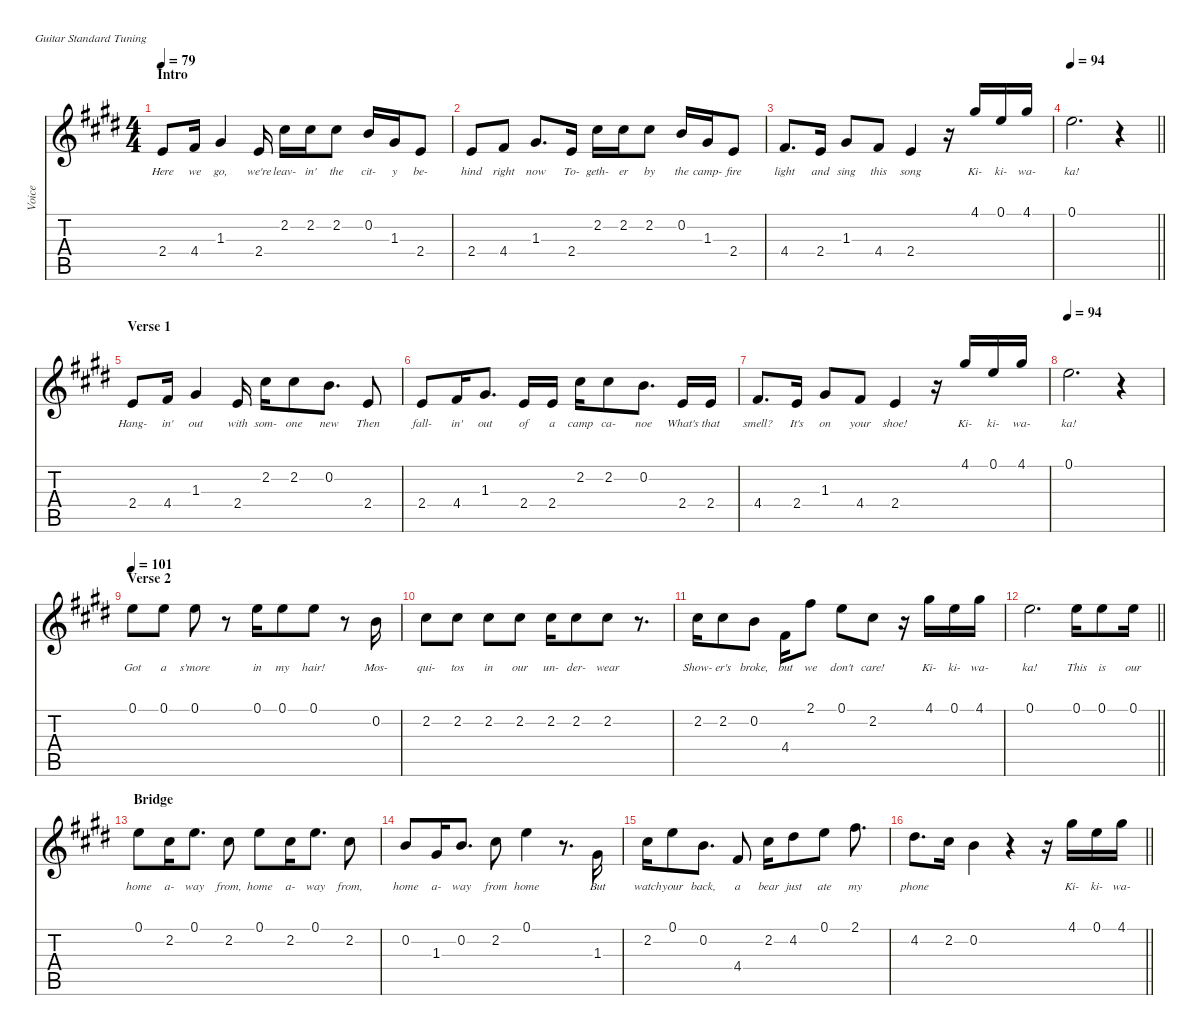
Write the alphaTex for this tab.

\defaultSystemsLayout 4
\hideDynamics
\bracketExtendMode nobrackets
\otherSystemsTrackNameOrientation horizontal
\track ("Voice" "Voice") {defaultSystemsLayout 4 instrument acousticguitarsteel}
\staff {score tabs}
\tuning (E4 B3 G3 D3 A2 E2)
\ts (4 4)
\section ("" "Intro")
\tempo 79
\clef g2
\ks e
2.4{acc forcenatural}.8{lyrics (0 "Here") lyrics (1 "") lyrics (2 "") lyrics (3 "") lyrics (4 "") dy mf instrument acousticguitarsteel beam Up} 4.4{acc #}.16{lyrics (0 "we") lyrics (1 "") lyrics (2 "") lyrics (3 "") lyrics (4 "") beam Up} 1.3{acc #}.4{lyrics (0 "go,") lyrics (1 "") lyrics (2 "") lyrics (3 "") lyrics (4 "") beam Up} 2.4{acc forcenatural}.16{lyrics (0 "we're") lyrics (1 "") lyrics (2 "") lyrics (3 "") lyrics (4 "") beam Up} 2.2{acc #}.16{lyrics (0 "leav-") lyrics (1 "") lyrics (2 "") lyrics (3 "") lyrics (4 "") beam Down} 2.2{acc #}.16{lyrics (0 "in'") lyrics (1 "") lyrics (2 "") lyrics (3 "") lyrics (4 "") beam Down} 2.2{acc #}.8{lyrics (0 "the") lyrics (1 "") lyrics (2 "") lyrics (3 "") lyrics (4 "") beam Down} 0.2{acc forcenatural}.16{lyrics (0 "cit-") lyrics (1 "") lyrics (2 "") lyrics (3 "") lyrics (4 "") beam Up} 1.3{acc #}.16{lyrics (0 "y") lyrics (1 "") lyrics (2 "") lyrics (3 "") lyrics (4 "") beam Up} 2.4{acc forcenatural}.8{lyrics (0 "be-") lyrics (1 "") lyrics (2 "") lyrics (3 "") lyrics (4 "") beam Up} |
2.4{acc forcenatural}.8{lyrics (0 "hind") lyrics (1 "") lyrics (2 "") lyrics (3 "") lyrics (4 "") beam Up} 4.4{acc #}.8{lyrics (0 "right") lyrics (1 "") lyrics (2 "") lyrics (3 "") lyrics (4 "") beam Up} 1.3{acc #}.8{d lyrics (0 "now") lyrics (1 "") lyrics (2 "") lyrics (3 "") lyrics (4 "") beam Up} 2.4{acc forcenatural}.16{lyrics (0 "To-") lyrics (1 "") lyrics (2 "") lyrics (3 "") lyrics (4 "") beam Up} 2.2{acc #}.16{lyrics (0 "geth-") lyrics (1 "") lyrics (2 "") lyrics (3 "") lyrics (4 "") beam Down} 2.2{acc #}.16{lyrics (0 "er") lyrics (1 "") lyrics (2 "") lyrics (3 "") lyrics (4 "") beam Down} 2.2{acc #}.8{lyrics (0 "by") lyrics (1 "") lyrics (2 "") lyrics (3 "") lyrics (4 "") beam Down} 0.2{acc forcenatural}.16{lyrics (0 "the") lyrics (1 "") lyrics (2 "") lyrics (3 "") lyrics (4 "") beam Up} 1.3{acc #}.16{lyrics (0 "camp-") lyrics (1 "") lyrics (2 "") lyrics (3 "") lyrics (4 "") beam Up} 2.4{acc forcenatural}.8{lyrics (0 "fire") lyrics (1 "") lyrics (2 "") lyrics (3 "") lyrics (4 "") beam Up} |
4.4{acc #}.8{d lyrics (0 "light") lyrics (1 "") lyrics (2 "") lyrics (3 "") lyrics (4 "") beam Up} 2.4{acc forcenatural}.16{lyrics (0 "and") lyrics (1 "") lyrics (2 "") lyrics (3 "") lyrics (4 "") beam Up} 1.3{acc #}.8{lyrics (0 "sing") lyrics (1 "") lyrics (2 "") lyrics (3 "") lyrics (4 "") beam Up} 4.4{acc #}.8{lyrics (0 "this") lyrics (1 "") lyrics (2 "") lyrics (3 "") lyrics (4 "") beam Up} 2.4{acc forcenatural}.4{lyrics (0 "song") lyrics (1 "") lyrics (2 "") lyrics (3 "") lyrics (4 "") beam Up} r.16{beam Up} 4.1{acc #}.16{lyrics (0 "Ki-") lyrics (1 "") lyrics (2 "") lyrics (3 "") lyrics (4 "") beam Down} 0.1{acc forcenatural}.16{lyrics (0 "ki-") lyrics (1 "") lyrics (2 "") lyrics (3 "") lyrics (4 "") beam Down} 4.1{acc #}.16{lyrics (0 "wa-") lyrics (1 "") lyrics (2 "") lyrics (3 "") lyrics (4 "") beam Down} |
\tempo 94
\barLineRight lightlight
0.1{acc forcenatural}.2{d lyrics (0 "ka!") lyrics (1 "") lyrics (2 "") lyrics (3 "") lyrics (4 "") beam Down} r.4{beam Down} |
\section ("" "Verse 1")
2.4{acc forcenatural}.8{lyrics (0 "Hang-") lyrics (1 "") lyrics (2 "") lyrics (3 "") lyrics (4 "") beam Up} 4.4{acc #}.16{lyrics (0 "in'") lyrics (1 "") lyrics (2 "") lyrics (3 "") lyrics (4 "") beam Up} 1.3{acc #}.4{lyrics (0 "out") lyrics (1 "") lyrics (2 "") lyrics (3 "") lyrics (4 "") beam Up} 2.4{acc forcenatural}.16{lyrics (0 "with") lyrics (1 "") lyrics (2 "") lyrics (3 "") lyrics (4 "") beam Up} 2.2{acc #}.16{lyrics (0 "som-") lyrics (1 "") lyrics (2 "") lyrics (3 "") lyrics (4 "") beam Down} 2.2{acc #}.8{lyrics (0 "one") lyrics (1 "") lyrics (2 "") lyrics (3 "") lyrics (4 "") beam Down} 0.2{acc forcenatural}.8{d lyrics (0 "new") lyrics (1 "") lyrics (2 "") lyrics (3 "") lyrics (4 "") beam Down} 2.4{acc forcenatural}.8{lyrics (0 "Then") lyrics (1 "") lyrics (2 "") lyrics (3 "") lyrics (4 "") beam Up} |
2.4{acc forcenatural}.8{lyrics (0 "fall-") lyrics (1 "") lyrics (2 "") lyrics (3 "") lyrics (4 "") beam Up} 4.4{acc #}.16{lyrics (0 "in'") lyrics (1 "") lyrics (2 "") lyrics (3 "") lyrics (4 "") beam Up} 1.3{acc #}.8{d lyrics (0 "out") lyrics (1 "") lyrics (2 "") lyrics (3 "") lyrics (4 "") beam Up} 2.4{acc forcenatural}.16{lyrics (0 "of") lyrics (1 "") lyrics (2 "") lyrics (3 "") lyrics (4 "") beam Up} 2.4{acc forcenatural}.16{lyrics (0 "a") lyrics (1 "") lyrics (2 "") lyrics (3 "") lyrics (4 "") beam Up} 2.2{acc #}.16{lyrics (0 "camp") lyrics (1 "") lyrics (2 "") lyrics (3 "") lyrics (4 "") beam Down} 2.2{acc #}.8{lyrics (0 "ca-") lyrics (1 "") lyrics (2 "") lyrics (3 "") lyrics (4 "") beam Down} 0.2{acc forcenatural}.8{d lyrics (0 "noe") lyrics (1 "") lyrics (2 "") lyrics (3 "") lyrics (4 "") beam Down} 2.4{acc forcenatural}.16{lyrics (0 "What's") lyrics (1 "") lyrics (2 "") lyrics (3 "") lyrics (4 "") beam Up} 2.4{acc forcenatural}.16{lyrics (0 "that") lyrics (1 "") lyrics (2 "") lyrics (3 "") lyrics (4 "") beam Up} |
4.4{acc #}.8{d lyrics (0 "smell?") lyrics (1 "") lyrics (2 "") lyrics (3 "") lyrics (4 "") beam Up} 2.4{acc forcenatural}.16{lyrics (0 "It's") lyrics (1 "") lyrics (2 "") lyrics (3 "") lyrics (4 "") beam Up} 1.3{acc #}.8{lyrics (0 "on") lyrics (1 "") lyrics (2 "") lyrics (3 "") lyrics (4 "") beam Up} 4.4{acc #}.8{lyrics (0 "your") lyrics (1 "") lyrics (2 "") lyrics (3 "") lyrics (4 "") beam Up} 2.4{acc forcenatural}.4{lyrics (0 "shoe!") lyrics (1 "") lyrics (2 "") lyrics (3 "") lyrics (4 "") beam Up} r.16{beam Up} 4.1{acc #}.16{lyrics (0 "Ki-") lyrics (1 "") lyrics (2 "") lyrics (3 "") lyrics (4 "") beam Down} 0.1{acc forcenatural}.16{lyrics (0 "ki-") lyrics (1 "") lyrics (2 "") lyrics (3 "") lyrics (4 "") beam Down} 4.1{acc #}.16{lyrics (0 "wa-") lyrics (1 "") lyrics (2 "") lyrics (3 "") lyrics (4 "") beam Down} |
\tempo 94
0.1{acc forcenatural}.2{d lyrics (0 "ka!") lyrics (1 "") lyrics (2 "") lyrics (3 "") lyrics (4 "") beam Down} r.4{beam Down} |
\section ("" "Verse 2")
\tempo 101
0.1{acc forcenatural}.8{lyrics (0 "Got") lyrics (1 "") lyrics (2 "") lyrics (3 "") lyrics (4 "") beam Down} 0.1{acc forcenatural}.8{lyrics (0 "a") lyrics (1 "") lyrics (2 "") lyrics (3 "") lyrics (4 "") beam Down} 0.1{acc forcenatural}.8{lyrics (0 "s'more") lyrics (1 "") lyrics (2 "") lyrics (3 "") lyrics (4 "") beam Down} r.8{beam Down} 0.1{acc forcenatural}.16{lyrics (0 "in") lyrics (1 "") lyrics (2 "") lyrics (3 "") lyrics (4 "") beam Down} 0.1{acc forcenatural}.8{lyrics (0 "my") lyrics (1 "") lyrics (2 "") lyrics (3 "") lyrics (4 "") beam Down} 0.1{acc forcenatural}.8{lyrics (0 "hair!") lyrics (1 "") lyrics (2 "") lyrics (3 "") lyrics (4 "") beam Down} r.8{beam Down} 0.2{acc forcenatural}.16{lyrics (0 "Mos-") lyrics (1 "") lyrics (2 "") lyrics (3 "") lyrics (4 "") beam Down} |
2.2{acc #}.8{lyrics (0 "qui-") lyrics (1 "") lyrics (2 "") lyrics (3 "") lyrics (4 "") beam Down} 2.2{acc #}.8{lyrics (0 "tos") lyrics (1 "") lyrics (2 "") lyrics (3 "") lyrics (4 "") beam Down} 2.2{acc #}.8{lyrics (0 "in") lyrics (1 "") lyrics (2 "") lyrics (3 "") lyrics (4 "") beam Down} 2.2{acc #}.8{lyrics (0 "our") lyrics (1 "") lyrics (2 "") lyrics (3 "") lyrics (4 "") beam Down} 2.2{acc #}.16{lyrics (0 "un-") lyrics (1 "") lyrics (2 "") lyrics (3 "") lyrics (4 "") beam Down} 2.2{acc #}.8{lyrics (0 "der-") lyrics (1 "") lyrics (2 "") lyrics (3 "") lyrics (4 "") beam Down} 2.2{acc #}.8{lyrics (0 "wear") lyrics (1 "") lyrics (2 "") lyrics (3 "") lyrics (4 "") beam Down} r.8{d beam Down} |
2.2{acc #}.16{lyrics (0 "Show-") lyrics (1 "") lyrics (2 "") lyrics (3 "") lyrics (4 "") beam Down} 2.2{acc #}.8{lyrics (0 "er's") lyrics (1 "") lyrics (2 "") lyrics (3 "") lyrics (4 "") beam Down} 0.2{acc forcenatural}.8{lyrics (0 "broke,") lyrics (1 "") lyrics (2 "") lyrics (3 "") lyrics (4 "") beam Down} 4.4{acc #}.16{lyrics (0 "but") lyrics (1 "") lyrics (2 "") lyrics (3 "") lyrics (4 "") beam Down} 2.1{acc #}.8{lyrics (0 "we") lyrics (1 "") lyrics (2 "") lyrics (3 "") lyrics (4 "") beam Down} 0.1{acc forcenatural}.8{lyrics (0 "don't") lyrics (1 "") lyrics (2 "") lyrics (3 "") lyrics (4 "") beam Down} 2.2{acc #}.8{lyrics (0 "care!") lyrics (1 "") lyrics (2 "") lyrics (3 "") lyrics (4 "") beam Down} r.16{beam Down} 4.1{acc #}.16{lyrics (0 "Ki-") lyrics (1 "") lyrics (2 "") lyrics (3 "") lyrics (4 "") beam Down} 0.1{acc forcenatural}.16{lyrics (0 "ki-") lyrics (1 "") lyrics (2 "") lyrics (3 "") lyrics (4 "") beam Down} 4.1{acc #}.16{lyrics (0 "wa-") lyrics (1 "") lyrics (2 "") lyrics (3 "") lyrics (4 "") beam Down} |
\barLineRight lightlight
0.1{acc forcenatural}.2{d lyrics (0 "ka!") lyrics (1 "") lyrics (2 "") lyrics (3 "") lyrics (4 "") beam Down} 0.1{acc forcenatural}.16{lyrics (0 "This") lyrics (1 "") lyrics (2 "") lyrics (3 "") lyrics (4 "") beam Down} 0.1{acc forcenatural}.8{lyrics (0 "is") lyrics (1 "") lyrics (2 "") lyrics (3 "") lyrics (4 "") beam Down} 0.1{acc forcenatural}.16{lyrics (0 "our") lyrics (1 "") lyrics (2 "") lyrics (3 "") lyrics (4 "") beam Down} |
\section ("" "Bridge")
0.1{acc forcenatural}.8{lyrics (0 "home") lyrics (1 "") lyrics (2 "") lyrics (3 "") lyrics (4 "") beam Down} 2.2{acc #}.16{lyrics (0 "a-") lyrics (1 "") lyrics (2 "") lyrics (3 "") lyrics (4 "") beam Down} 0.1{acc forcenatural}.8{d lyrics (0 "way") lyrics (1 "") lyrics (2 "") lyrics (3 "") lyrics (4 "") beam Down} 2.2{acc #}.8{lyrics (0 "from,") lyrics (1 "") lyrics (2 "") lyrics (3 "") lyrics (4 "") beam Down} 0.1{acc forcenatural}.8{lyrics (0 "home") lyrics (1 "") lyrics (2 "") lyrics (3 "") lyrics (4 "") beam Down} 2.2{acc #}.16{lyrics (0 "a-") lyrics (1 "") lyrics (2 "") lyrics (3 "") lyrics (4 "") beam Down} 0.1{acc forcenatural}.8{d lyrics (0 "way") lyrics (1 "") lyrics (2 "") lyrics (3 "") lyrics (4 "") beam Down} 2.2{acc #}.8{lyrics (0 "from,") lyrics (1 "") lyrics (2 "") lyrics (3 "") lyrics (4 "") beam Down} |
0.2{acc forcenatural}.8{lyrics (0 "home") lyrics (1 "") lyrics (2 "") lyrics (3 "") lyrics (4 "") beam Up} 1.3{acc #}.16{lyrics (0 "a-") lyrics (1 "") lyrics (2 "") lyrics (3 "") lyrics (4 "") beam Up} 0.2{acc forcenatural}.8{d lyrics (0 "way") lyrics (1 "") lyrics (2 "") lyrics (3 "") lyrics (4 "") beam Up} 2.2{acc #}.8{lyrics (0 "from") lyrics (1 "") lyrics (2 "") lyrics (3 "") lyrics (4 "") beam Down} 0.1{acc forcenatural}.4{lyrics (0 "home") lyrics (1 "") lyrics (2 "") lyrics (3 "") lyrics (4 "") beam Down} r.8{d beam Down} 1.3{acc #}.16{lyrics (0 "But") lyrics (1 "") lyrics (2 "") lyrics (3 "") lyrics (4 "") beam Down} |
2.2{acc #}.16{lyrics (0 "watch") lyrics (1 "") lyrics (2 "") lyrics (3 "") lyrics (4 "") beam Down} 0.1{acc forcenatural}.8{lyrics (0 "your") lyrics (1 "") lyrics (2 "") lyrics (3 "") lyrics (4 "") beam Down} 0.2{acc forcenatural}.8{d lyrics (0 "back,") lyrics (1 "") lyrics (2 "") lyrics (3 "") lyrics (4 "") beam Down} 4.4{acc #}.8{lyrics (0 "a") lyrics (1 "") lyrics (2 "") lyrics (3 "") lyrics (4 "") beam Up} 2.2{acc #}.16{lyrics (0 "bear") lyrics (1 "") lyrics (2 "") lyrics (3 "") lyrics (4 "") beam Down} 4.2{acc #}.8{lyrics (0 "just") lyrics (1 "") lyrics (2 "") lyrics (3 "") lyrics (4 "") beam Down} 0.1{acc forcenatural}.8{lyrics (0 "ate") lyrics (1 "") lyrics (2 "") lyrics (3 "") lyrics (4 "") beam Down} 2.1{acc #}.8{d lyrics (0 "my") lyrics (1 "") lyrics (2 "") lyrics (3 "") lyrics (4 "") beam Down} |
\barLineRight lightlight
4.2{acc #}.8{d lyrics (0 "phone") lyrics (1 "") lyrics (2 "") lyrics (3 "") lyrics (4 "") beam Down} 2.2{acc #}.16{beam Down} 0.2{acc forcenatural}.4{beam Down} r.4{beam Down} r.16{beam Down} 4.1{acc #}.16{lyrics (0 "Ki-") lyrics (1 "") lyrics (2 "") lyrics (3 "") lyrics (4 "") beam Down} 0.1{acc forcenatural}.16{lyrics (0 "ki-") lyrics (1 "") lyrics (2 "") lyrics (3 "") lyrics (4 "") beam Down} 4.1{acc #}.16{lyrics (0 "wa-") lyrics (1 "") lyrics (2 "") lyrics (3 "") lyrics (4 "") beam Down}
